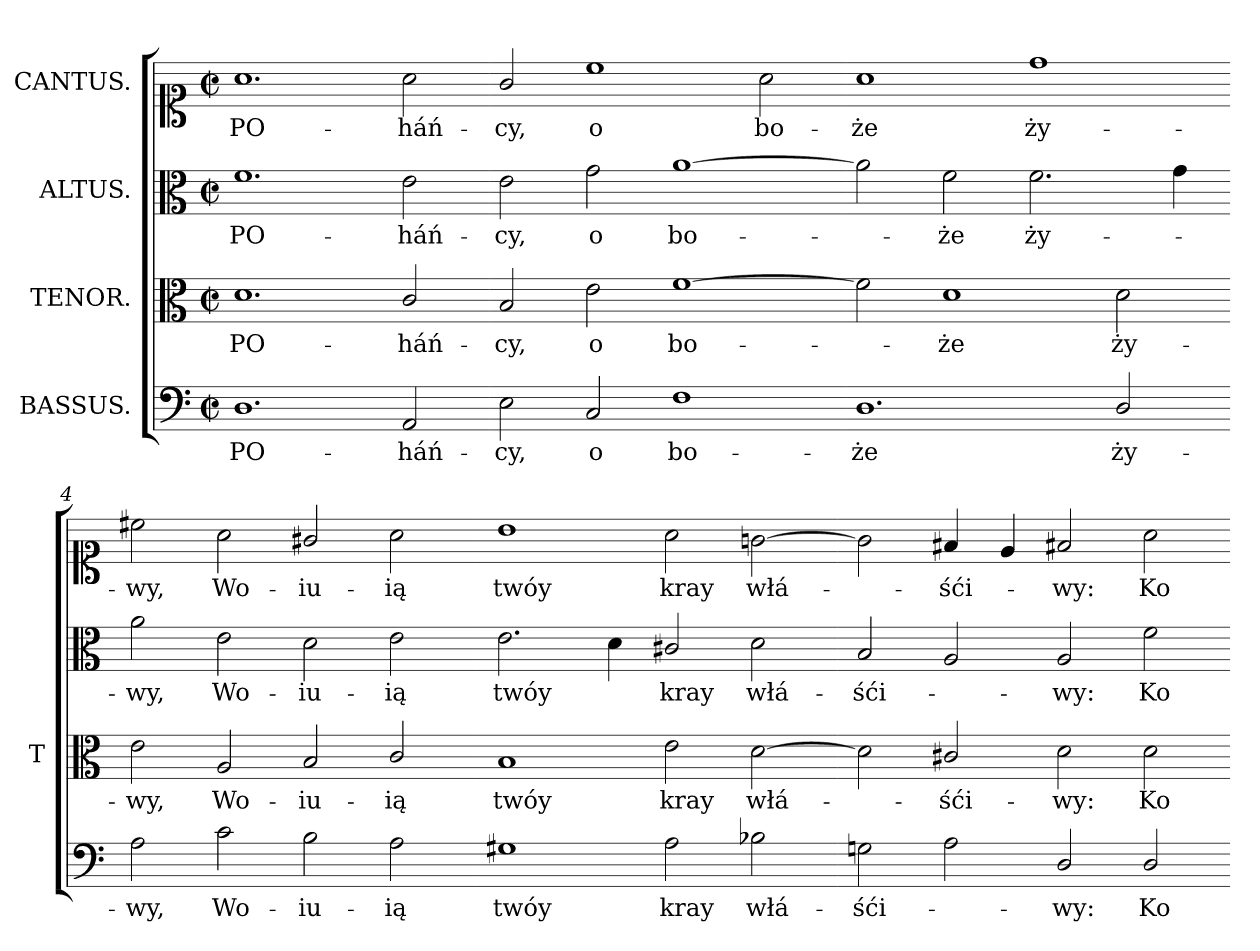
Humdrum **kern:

**kern	**text	**kern	**text	**kern	**text	**kern	**text
*part4	*part4	*part3	*part3	*part2	*part2	*part1	*part1
*staff4	*staff4	*staff3	*staff3	*staff2	*staff2	*staff1	*staff1
*I"BASSUS.	*	*I"TENOR.	*	*I"ALTUS.	*	*I"CANTUS.	*
*	*	*I'T	*	*	*	*	*
*clefF4	*	*clefC3	*	*clefC3	*	*clefC1	*
*k[]	*	*k[]	*	*k[]	*	*k[]	*
*M2/1	*	*M2/1	*	*M2/1	*	*M2/1	*
*met(c|)	*	*met(c|)	*	*met(c|)	*	*met(c|)	*
=1	=1	=1	=1	=1	=1	=1	=1
1.D\	PO-	1.d\	PO-	1.f\	PO-	1.a\	PO-
2AA/	-háń-	2c/	-háń-	2e\	-háń-	2a\	-háń-
=2-	=2-	=2-	=2-	=2-	=2-	=2-	=2-
2E\	-cy,	2B/	-cy,	2e\	-cy,	2g/	-cy,
2C/	o	2e\	o	2g\	o	1cc\	o
1F\	bo-	[1f\	bo-	[1a\	bo-	.	.
.	.	.	.	.	.	2a\	bo-
=3-	=3-	=3-	=3-	=3-	=3-	=3-	=3-
1.D\	-że	2f\]	.	2a\]	.	1a\	-że
.	.	1d\	-że	2f\	-że	.	.
.	.	.	.	2.f\	ży-	1dd\	ży-
2D/	ży-	2d\	ży-	.	.	.	.
.	.	.	.	4g\	.	.	.
=4-	=4-	=4-	=4-	=4-	=4-	=4-	=4-
2A\	-wy,	2e\	-wy,	2a\	-wy,	2cc#X\	-wy,
2c\	Wo-	2A/	Wo-	2e\	Wo-	2a\	Wo-
2B\	-iu-	2B/	-iu-	2d\	-iu-	2g#X/	-iu-
2A\	-ią	2c/	-ią	2e\	-ią	2a\	-ią
=5-	=5-	=5-	=5-	=5-	=5-	=5-	=5-
1G#X\	twóy	1B/	twóy	2.e\	twóy	1b\	twóy
.	.	.	.	4d\	.	.	.
2A\	kray	2e\	kray	2c#X/	kray	2a\	kray
2B-X\	włá-	[2d\	włá-	2d\	włá-	[2gn\	włá-
=6-	=6-	=6-	=6-	=6-	=6-	=6-	=6-
2Gn\	-śći-	2d\]	.	2B/	-śći-	2g\]	.
2A\	.	2c#X/	-śći-	2A/	.	4f#X/	-śći-
.	.	.	.	.	.	4e/	.
2D/	-wy:	2d\	-wy:	2A/	-wy:	2f#X/	-wy:
2D/	Ko-	2d\	Ko-	2f\	Ko-	2a\	Ko-
=-	=-	=-	=-	=-	=-	=-	=-
*-	*-	*-	*-	*-	*-	*-	*-
